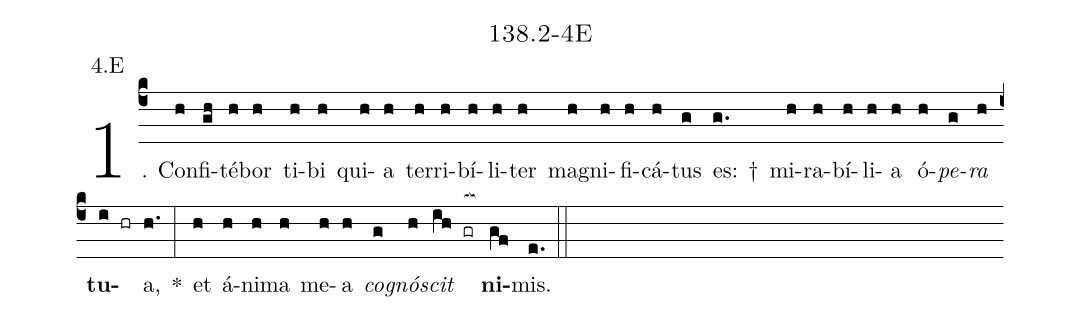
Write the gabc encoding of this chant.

name: 138.2-4E;
annotation: 4.E;
%%
(c4)1. Con(h)fi(gh)té(h)bor(h) ti(h)bi(h) qui(h)a(h) ter(h)ri(h)bí(h)li(h)ter(h) ma(h)gni(h)fi(h)cá(h)tus(g) es: †(g.) mi(h)ra(h)bí(h)li(h)a(h) ó(h)<i>pe</i>(g)<i>ra</i>(h) <b>tu</b>(i hr)a,(h.) *(:) et(h) á(h)ni(h)ma(h) me(h)a(h) <i>co</i>(g)<i>gnó</i>(h)<i>scit</i>(ih gr[ocb:1{]) <b>ni</b>(gf[ocb:0}])mis.(e.) (::)
